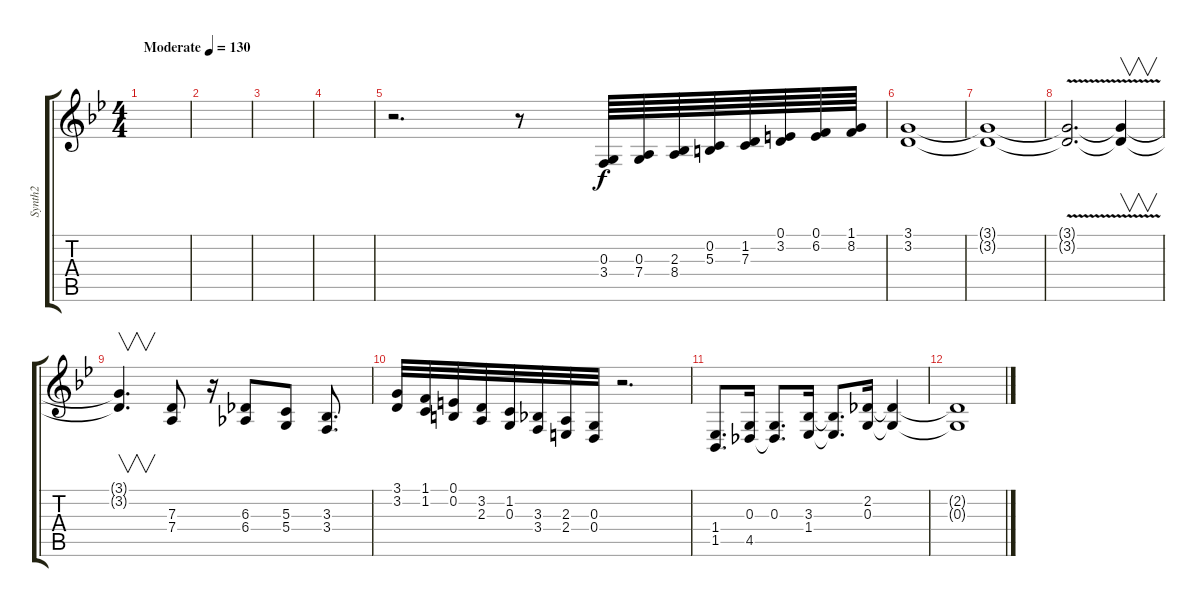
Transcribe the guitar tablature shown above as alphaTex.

\track ("Synth2" "Synth2") {instrument drawbarorgan}
\staff {score tabs}
\tuning (E4 B3 G3 D3 A2 E2) {hide}
\ts (4 4)
\tempo (130 "Moderate")
\clef g2
\ks bb
|
|
|
|
r.2{d} r.8 (0.3 3.4).64 (0.3 7.4).64 (2.3 8.4).64 (0.2 5.3).64 (1.2 7.3).64 (0.1 3.2).64 (0.1 6.2).64 (1.1 8.2).64 |
(3.1 3.2).1 |
(3.1{t} 3.2{t}).1 |
(3.1{v t} 3.2{v t}).2{d} (3.1{t} 3.2{t}).4{v} |
(3.1{t} 3.2{t}).4{v d} (7.3 7.4).8 r.16 (6.3 6.4).8 (5.3 5.4).8 (3.3 3.4).8{d} |
(3.1 3.2).32 (1.1 1.2).32 (0.1 0.2).32 (3.2 2.3).32 (1.2 0.3).32 (3.3 3.4).32 (2.3 2.4).32 (0.3 0.4).32 r.2{d} |
(1.4 1.5).8{d} (0.3 4.5).16 (0.3 4.5{t}).8{d} (3.3 1.4).16 (3.3{t} 1.4{t}).8{d} (2.2 0.3).16 (2.2{t} 0.3{t}).4 |
(2.2{t} 0.3{t}).1
